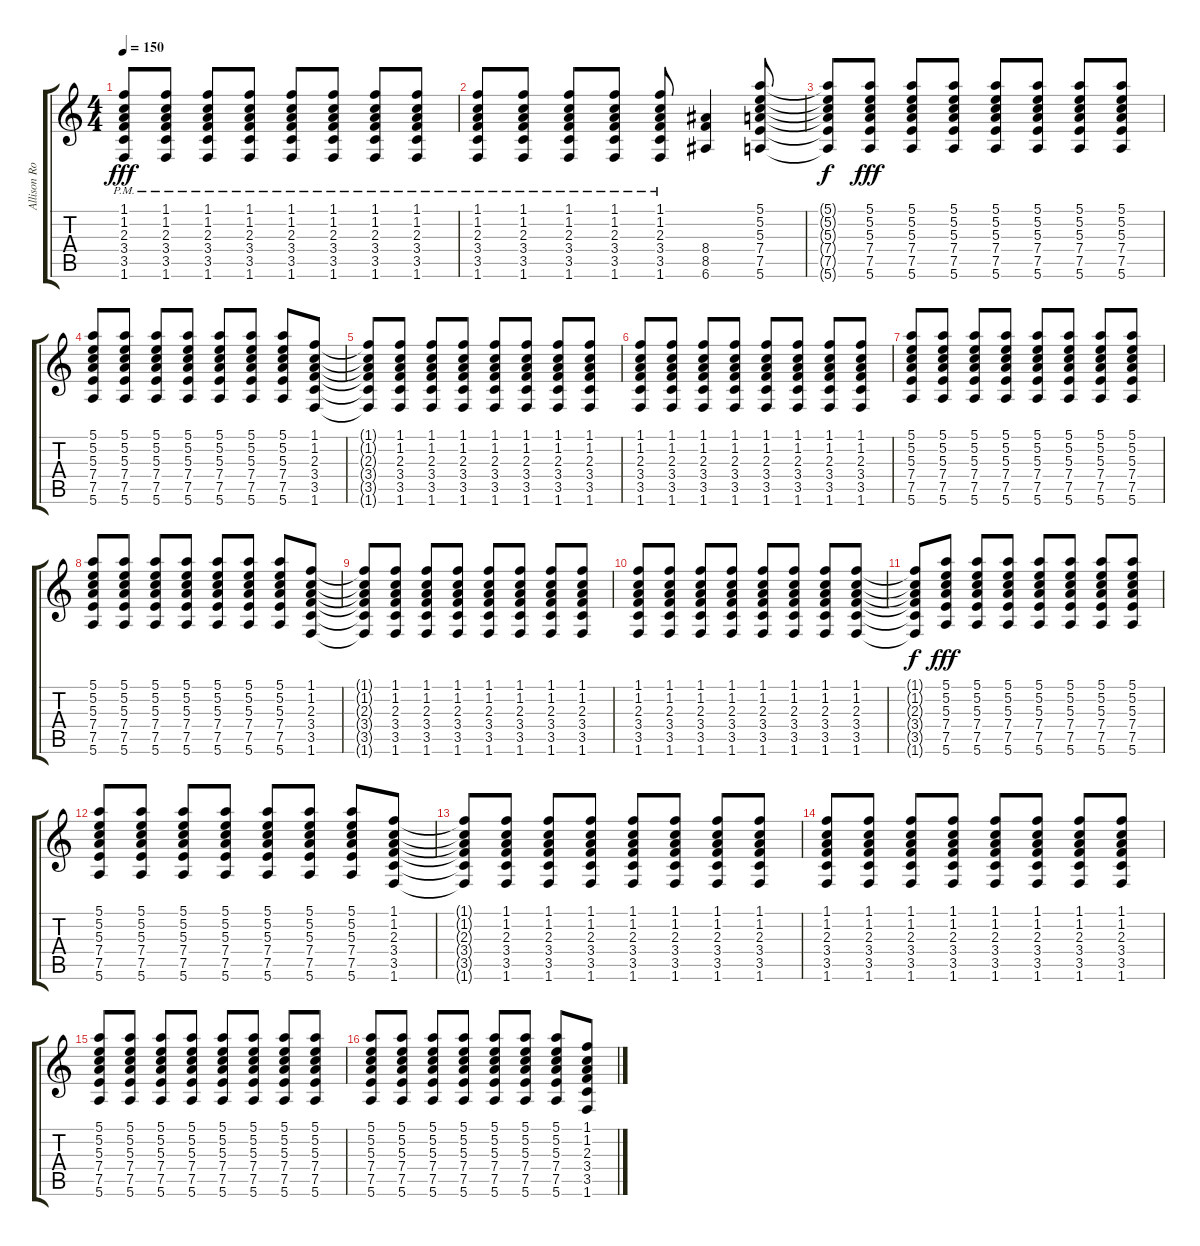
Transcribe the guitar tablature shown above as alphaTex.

\track ("Allison Robertson (Rythm)" "Allison Ro") {instrument overdrivenguitar}
\staff {score tabs}
\tuning (E4 B3 G3 D3 A2 E2) {hide}
\ts (4 4)
\tempo 150
\clef g2
\ks c
(1.1{pm} 1.2{pm} 2.3{pm} 3.4{pm} 3.5{pm} 1.6{pm}).8{dy fff} (1.1{pm} 1.2{pm} 2.3{pm} 3.4{pm} 3.5{pm} 1.6{pm}).8 (1.1{pm} 1.2{pm} 2.3{pm} 3.4{pm} 3.5{pm} 1.6{pm}).8 (1.1{pm} 1.2{pm} 2.3{pm} 3.4{pm} 3.5{pm} 1.6{pm}).8 (1.1{pm} 1.2{pm} 2.3{pm} 3.4{pm} 3.5{pm} 1.6{pm}).8 (1.1{pm} 1.2{pm} 2.3{pm} 3.4{pm} 3.5{pm} 1.6{pm}).8 (1.1{pm} 1.2{pm} 2.3{pm} 3.4{pm} 3.5{pm} 1.6{pm}).8 (1.1{pm} 1.2{pm} 2.3{pm} 3.4{pm} 3.5{pm} 1.6{pm}).8 |
(1.1{pm} 1.2{pm} 2.3{pm} 3.4{pm} 3.5{pm} 1.6{pm}).8 (1.1{pm} 1.2{pm} 2.3{pm} 3.4{pm} 3.5{pm} 1.6{pm}).8 (1.1{pm} 1.2{pm} 2.3{pm} 3.4{pm} 3.5{pm} 1.6{pm}).8 (1.1{pm} 1.2{pm} 2.3{pm} 3.4{pm} 3.5{pm} 1.6{pm}).8 (1.1{pm} 1.2{pm} 2.3{pm} 3.4{pm} 3.5{pm} 1.6{pm}).8 (8.4 8.5 6.6).4 (5.1 5.2 5.3 7.4 7.5 5.6).8 |
(5.1{t} 5.2{t} 5.3{t} 7.4{t} 7.5{t} 5.6{t}).8{dy f} (5.1 5.2 5.3 7.4 7.5 5.6).8{dy fff} (5.1 5.2 5.3 7.4 7.5 5.6).8 (5.1 5.2 5.3 7.4 7.5 5.6).8 (5.1 5.2 5.3 7.4 7.5 5.6).8 (5.1 5.2 5.3 7.4 7.5 5.6).8 (5.1 5.2 5.3 7.4 7.5 5.6).8 (5.1 5.2 5.3 7.4 7.5 5.6).8 |
(5.1 5.2 5.3 7.4 7.5 5.6).8 (5.1 5.2 5.3 7.4 7.5 5.6).8 (5.1 5.2 5.3 7.4 7.5 5.6).8 (5.1 5.2 5.3 7.4 7.5 5.6).8 (5.1 5.2 5.3 7.4 7.5 5.6).8 (5.1 5.2 5.3 7.4 7.5 5.6).8 (5.1 5.2 5.3 7.4 7.5 5.6).8 (1.1 1.2 2.3 3.4 3.5 1.6).8 |
(1.1{t} 1.2{t} 2.3{t} 3.4{t} 3.5{t} 1.6{t}).8 (1.1 1.2 2.3 3.4 3.5 1.6).8 (1.1 1.2 2.3 3.4 3.5 1.6).8 (1.1 1.2 2.3 3.4 3.5 1.6).8 (1.1 1.2 2.3 3.4 3.5 1.6).8 (1.1 1.2 2.3 3.4 3.5 1.6).8 (1.1 1.2 2.3 3.4 3.5 1.6).8 (1.1 1.2 2.3 3.4 3.5 1.6).8 |
(1.1 1.2 2.3 3.4 3.5 1.6).8 (1.1 1.2 2.3 3.4 3.5 1.6).8 (1.1 1.2 2.3 3.4 3.5 1.6).8 (1.1 1.2 2.3 3.4 3.5 1.6).8 (1.1 1.2 2.3 3.4 3.5 1.6).8 (1.1 1.2 2.3 3.4 3.5 1.6).8 (1.1 1.2 2.3 3.4 3.5 1.6).8 (1.1 1.2 2.3 3.4 3.5 1.6).8 |
(5.1 5.2 5.3 7.4 7.5 5.6).8 (5.1 5.2 5.3 7.4 7.5 5.6).8 (5.1 5.2 5.3 7.4 7.5 5.6).8 (5.1 5.2 5.3 7.4 7.5 5.6).8 (5.1 5.2 5.3 7.4 7.5 5.6).8 (5.1 5.2 5.3 7.4 7.5 5.6).8 (5.1 5.2 5.3 7.4 7.5 5.6).8 (5.1 5.2 5.3 7.4 7.5 5.6).8 |
(5.1 5.2 5.3 7.4 7.5 5.6).8 (5.1 5.2 5.3 7.4 7.5 5.6).8 (5.1 5.2 5.3 7.4 7.5 5.6).8 (5.1 5.2 5.3 7.4 7.5 5.6).8 (5.1 5.2 5.3 7.4 7.5 5.6).8 (5.1 5.2 5.3 7.4 7.5 5.6).8 (5.1 5.2 5.3 7.4 7.5 5.6).8 (1.1 1.2 2.3 3.4 3.5 1.6).8 |
(1.1{t} 1.2{t} 2.3{t} 3.4{t} 3.5{t} 1.6{t}).8 (1.1 1.2 2.3 3.4 3.5 1.6).8 (1.1 1.2 2.3 3.4 3.5 1.6).8 (1.1 1.2 2.3 3.4 3.5 1.6).8 (1.1 1.2 2.3 3.4 3.5 1.6).8 (1.1 1.2 2.3 3.4 3.5 1.6).8 (1.1 1.2 2.3 3.4 3.5 1.6).8 (1.1 1.2 2.3 3.4 3.5 1.6).8 |
(1.1 1.2 2.3 3.4 3.5 1.6).8 (1.1 1.2 2.3 3.4 3.5 1.6).8 (1.1 1.2 2.3 3.4 3.5 1.6).8 (1.1 1.2 2.3 3.4 3.5 1.6).8 (1.1 1.2 2.3 3.4 3.5 1.6).8 (1.1 1.2 2.3 3.4 3.5 1.6).8 (1.1 1.2 2.3 3.4 3.5 1.6).8 (1.1 1.2 2.3 3.4 3.5 1.6).8 |
(1.1{t} 1.2{t} 2.3{t} 3.4{t} 3.5{t} 1.6{t}).8{dy f} (5.1 5.2 5.3 7.4 7.5 5.6).8{dy fff} (5.1 5.2 5.3 7.4 7.5 5.6).8 (5.1 5.2 5.3 7.4 7.5 5.6).8 (5.1 5.2 5.3 7.4 7.5 5.6).8 (5.1 5.2 5.3 7.4 7.5 5.6).8 (5.1 5.2 5.3 7.4 7.5 5.6).8 (5.1 5.2 5.3 7.4 7.5 5.6).8 |
(5.1 5.2 5.3 7.4 7.5 5.6).8 (5.1 5.2 5.3 7.4 7.5 5.6).8 (5.1 5.2 5.3 7.4 7.5 5.6).8 (5.1 5.2 5.3 7.4 7.5 5.6).8 (5.1 5.2 5.3 7.4 7.5 5.6).8 (5.1 5.2 5.3 7.4 7.5 5.6).8 (5.1 5.2 5.3 7.4 7.5 5.6).8 (1.1 1.2 2.3 3.4 3.5 1.6).8 |
(1.1{t} 1.2{t} 2.3{t} 3.4{t} 3.5{t} 1.6{t}).8 (1.1 1.2 2.3 3.4 3.5 1.6).8 (1.1 1.2 2.3 3.4 3.5 1.6).8 (1.1 1.2 2.3 3.4 3.5 1.6).8 (1.1 1.2 2.3 3.4 3.5 1.6).8 (1.1 1.2 2.3 3.4 3.5 1.6).8 (1.1 1.2 2.3 3.4 3.5 1.6).8 (1.1 1.2 2.3 3.4 3.5 1.6).8 |
(1.1 1.2 2.3 3.4 3.5 1.6).8 (1.1 1.2 2.3 3.4 3.5 1.6).8 (1.1 1.2 2.3 3.4 3.5 1.6).8 (1.1 1.2 2.3 3.4 3.5 1.6).8 (1.1 1.2 2.3 3.4 3.5 1.6).8 (1.1 1.2 2.3 3.4 3.5 1.6).8 (1.1 1.2 2.3 3.4 3.5 1.6).8 (1.1 1.2 2.3 3.4 3.5 1.6).8 |
(5.1 5.2 5.3 7.4 7.5 5.6).8 (5.1 5.2 5.3 7.4 7.5 5.6).8 (5.1 5.2 5.3 7.4 7.5 5.6).8 (5.1 5.2 5.3 7.4 7.5 5.6).8 (5.1 5.2 5.3 7.4 7.5 5.6).8 (5.1 5.2 5.3 7.4 7.5 5.6).8 (5.1 5.2 5.3 7.4 7.5 5.6).8 (5.1 5.2 5.3 7.4 7.5 5.6).8 |
(5.1 5.2 5.3 7.4 7.5 5.6).8 (5.1 5.2 5.3 7.4 7.5 5.6).8 (5.1 5.2 5.3 7.4 7.5 5.6).8 (5.1 5.2 5.3 7.4 7.5 5.6).8 (5.1 5.2 5.3 7.4 7.5 5.6).8 (5.1 5.2 5.3 7.4 7.5 5.6).8 (5.1 5.2 5.3 7.4 7.5 5.6).8 (1.1 1.2 2.3 3.4 3.5 1.6).8
